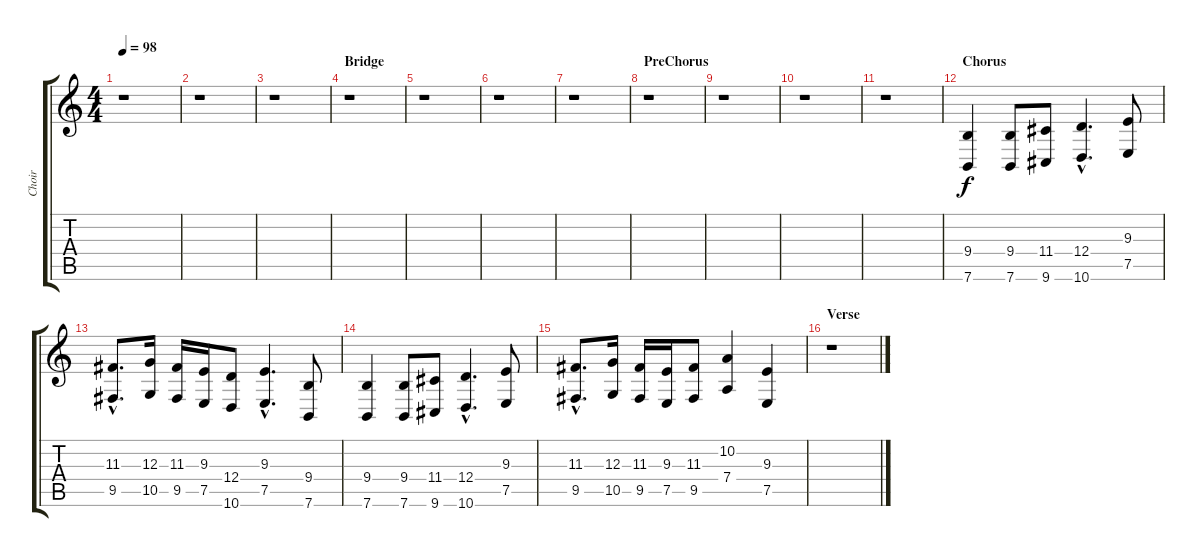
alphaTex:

\track ("Choir" "Choir") {instrument synthvoice}
\staff {score tabs}
\tuning (E4 B3 G3 D3 A2 E2) {hide}
\ts (4 4)
\tempo 98
\clef g2
\ks c
r.1{dy f} |
r.1 |
r.1 |
\section ("" "Bridge")
r.1 |
r.1 |
r.1 |
r.1 |
\section ("" "PreChorus")
r.1 |
r.1 |
r.1 |
r.1 |
\section ("" "Chorus")
(9.4 7.6).4 (9.4 7.6).8 (11.4 9.6).8 (12.4{hac} 10.6{hac}).4{d} (9.3 7.5).8 |
(11.3{hac} 9.5{hac}).8{d} (12.3 10.5).16 (11.3 9.5).16 (9.3 7.5).16 (12.4 10.6).8 (9.3{hac} 7.5{hac}).4{d} (9.4 7.6).8 |
(9.4 7.6).4 (9.4 7.6).8 (11.4 9.6).8 (12.4{hac} 10.6{hac}).4{d} (9.3 7.5).8 |
(11.3{hac} 9.5{hac}).8{d} (12.3 10.5).16 (11.3 9.5).16 (9.3 7.5).16 (11.3 9.5).8 (10.2 7.4).4 (9.3 7.5).4 |
\section ("" "Verse")
r.1
